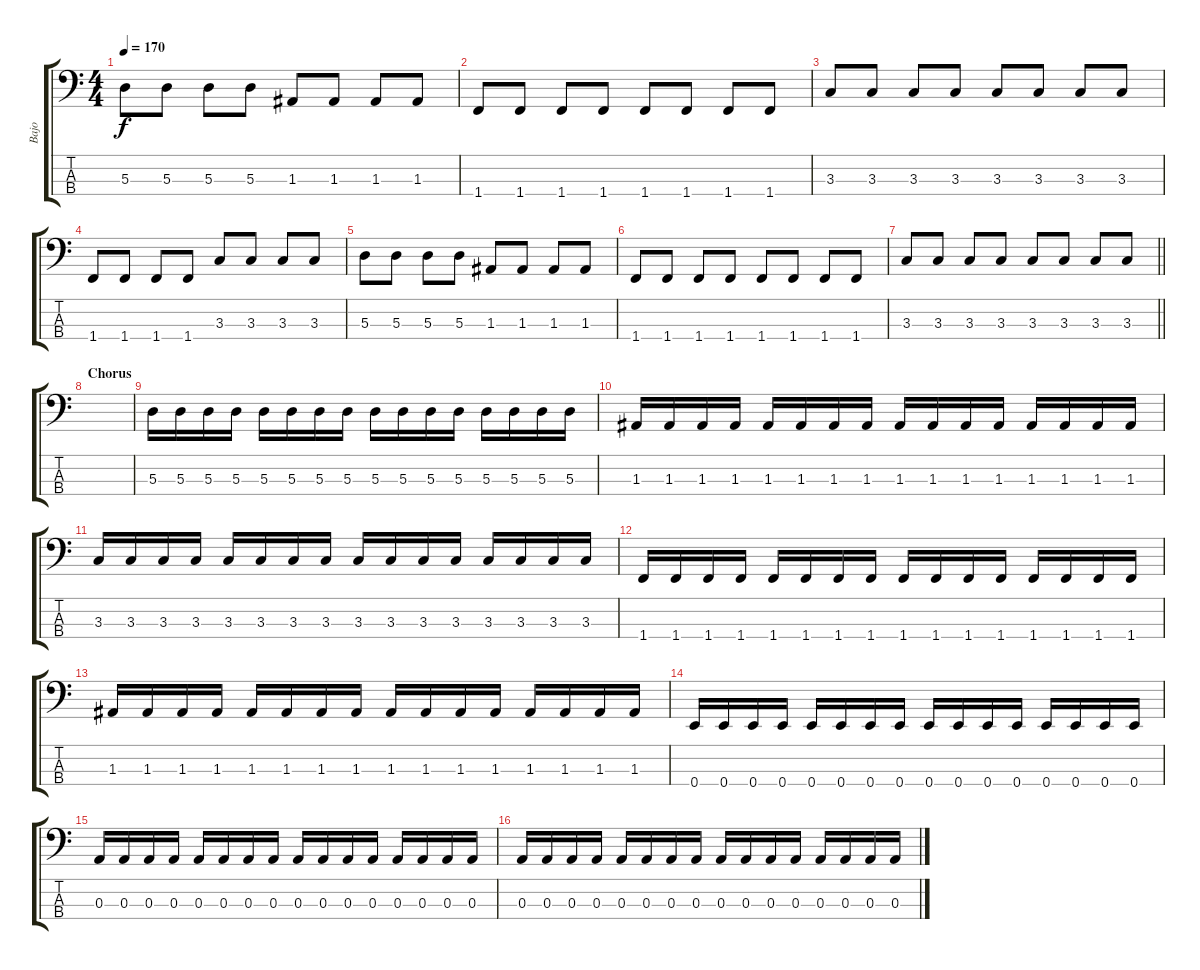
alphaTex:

\track ("Bajo" "Bajo") {instrument electricbassfinger}
\staff {score tabs}
\tuning (G2 D2 A1 E1) {hide}
\ts (4 4)
\tempo 170
\clef f4
\ks c
5.3.8{dy f} 5.3.8 5.3.8 5.3.8 1.3.8 1.3.8 1.3.8 1.3.8 |
1.4.8 1.4.8 1.4.8 1.4.8 1.4.8 1.4.8 1.4.8 1.4.8 |
3.3.8 3.3.8 3.3.8 3.3.8 3.3.8 3.3.8 3.3.8 3.3.8 |
1.4.8 1.4.8 1.4.8 1.4.8 3.3.8 3.3.8 3.3.8 3.3.8 |
5.3.8 5.3.8 5.3.8 5.3.8 1.3.8 1.3.8 1.3.8 1.3.8 |
1.4.8 1.4.8 1.4.8 1.4.8 1.4.8 1.4.8 1.4.8 1.4.8 |
\barLineRight lightlight
3.3.8 3.3.8 3.3.8 3.3.8 3.3.8 3.3.8 3.3.8 3.3.8 |
\section ("" "Chorus")
|
5.3.16 5.3.16 5.3.16 5.3.16 5.3.16 5.3.16 5.3.16 5.3.16 5.3.16 5.3.16 5.3.16 5.3.16 5.3.16 5.3.16 5.3.16 5.3.16 |
1.3.16 1.3.16 1.3.16 1.3.16 1.3.16 1.3.16 1.3.16 1.3.16 1.3.16 1.3.16 1.3.16 1.3.16 1.3.16 1.3.16 1.3.16 1.3.16 |
3.3.16 3.3.16 3.3.16 3.3.16 3.3.16 3.3.16 3.3.16 3.3.16 3.3.16 3.3.16 3.3.16 3.3.16 3.3.16 3.3.16 3.3.16 3.3.16 |
1.4.16 1.4.16 1.4.16 1.4.16 1.4.16 1.4.16 1.4.16 1.4.16 1.4.16 1.4.16 1.4.16 1.4.16 1.4.16 1.4.16 1.4.16 1.4.16 |
1.3.16 1.3.16 1.3.16 1.3.16 1.3.16 1.3.16 1.3.16 1.3.16 1.3.16 1.3.16 1.3.16 1.3.16 1.3.16 1.3.16 1.3.16 1.3.16 |
0.4.16 0.4.16 0.4.16 0.4.16 0.4.16 0.4.16 0.4.16 0.4.16 0.4.16 0.4.16 0.4.16 0.4.16 0.4.16 0.4.16 0.4.16 0.4.16 |
0.3.16 0.3.16 0.3.16 0.3.16 0.3.16 0.3.16 0.3.16 0.3.16 0.3.16 0.3.16 0.3.16 0.3.16 0.3.16 0.3.16 0.3.16 0.3.16 |
0.3.16 0.3.16 0.3.16 0.3.16 0.3.16 0.3.16 0.3.16 0.3.16 0.3.16 0.3.16 0.3.16 0.3.16 0.3.16 0.3.16 0.3.16 0.3.16
